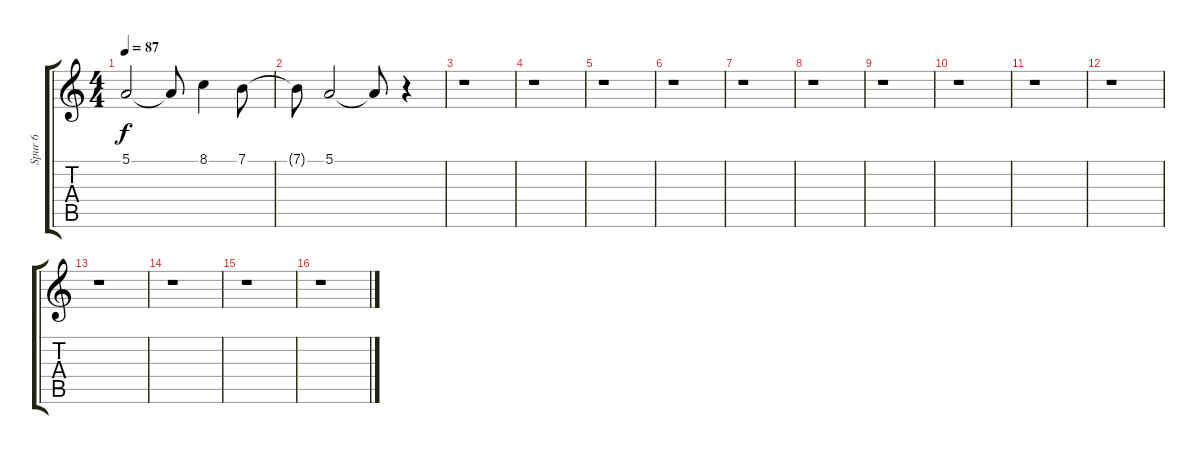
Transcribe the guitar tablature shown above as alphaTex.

\track ("Spur 6" "Spur 6") {instrument fx8scifi}
\staff {score tabs}
\tuning (E4 B3 G3 D3 A2 E2) {hide}
\ts (4 4)
\tempo 87
\clef g2
\ks c
5.1.2{dy f} 5.1{t}.8 8.1.4 7.1.8 |
7.1{t}.8 5.1.2 5.1{t}.8 r.4 |
r.1 |
r.1 |
r.1 |
r.1 |
r.1 |
r.1 |
r.1 |
r.1 |
r.1 |
r.1 |
r.1 |
r.1 |
r.1 |
r.1
